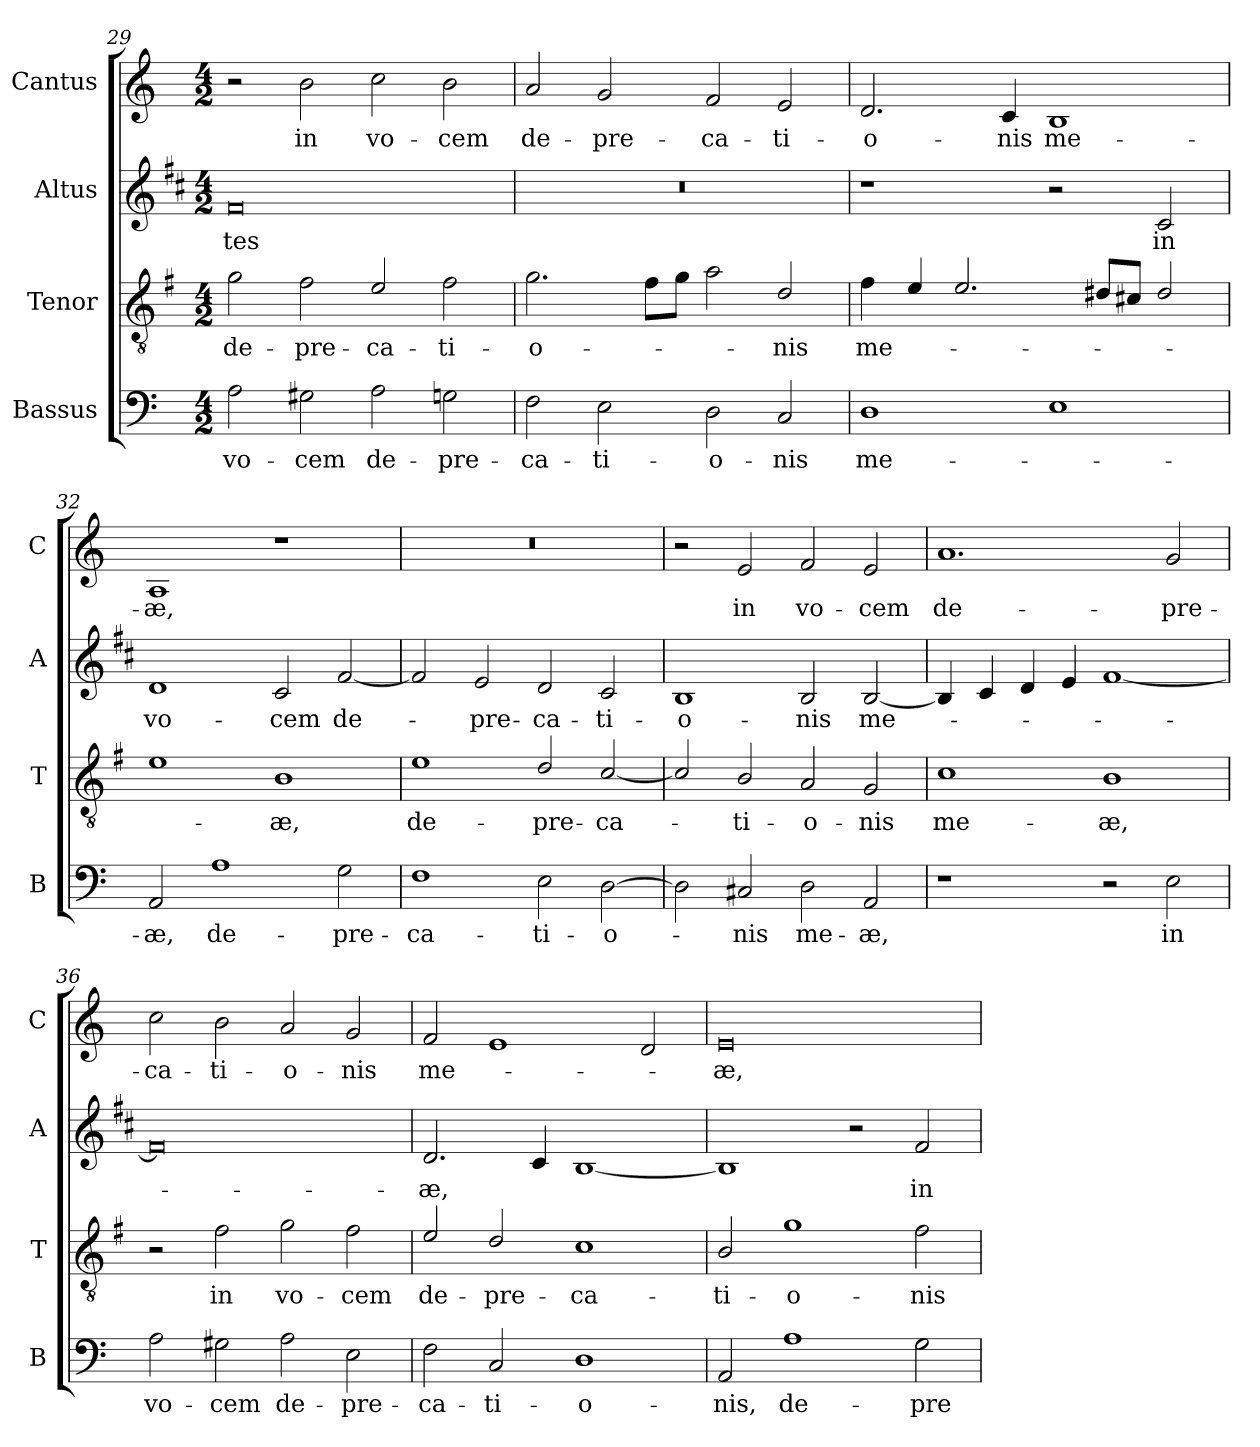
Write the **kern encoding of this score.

**kern	**text	**kern	**text	**kern	**text	**kern	**text
*part4	*part4	*part3	*part3	*part2	*part2	*part1	*part1
*staff4	*staff4	*staff3	*staff3	*staff2	*staff2	*staff1	*staff1
*I"Bassus	*	*I"Tenor	*	*I"Altus	*	*I"Cantus	*
*I'B	*	*I'T	*	*I'A	*	*I'C	*
*clefF4	*	*clefGv2	*	*clefG2	*	*clefG2	*
*	*	*ITrd4c7	*	*ITrd1c2	*	*	*
*k[]	*	*k[]	*	*k[]	*	*k[]	*
*C:	*	*C:	*	*C:	*	*C:	*
*M4/2	*	*M4/2	*	*M4/2	*	*M4/2	*
=29	=29	=29	=29	=29	=29	=29	=29
!	!LO:LY:b	!	!LO:LY:b	!	!LO:LY:b	!	!
2A\	vo-	2c\	de-	0e	-tes	2r	.
!	!LO:LY:b	!	!LO:LY:b	!	!	!	!LO:LY:b
2G#X\	-cem	2B\	-pre-	.	.	2b\	in
!	!LO:LY:b	!	!LO:LY:b	!	!	!	!LO:LY:b
2A\	de-	2A/	-ca-	.	.	2cc\	vo-
!	!LO:LY:b	!	!LO:LY:b	!	!	!	!LO:LY:b
2Gn\	-pre-	2B\	-ti-	.	.	2b\	-cem
!!LO:LB:g=z
=30	=30	=30	=30	=30	=30	=30	=30
!	!LO:LY:b	!	!LO:LY:b	!	!	!	!LO:LY:b
2F\	-ca-	2.c\	-o-	0r	.	2a/	de-
!	!LO:LY:b	!	!	!	!	!	!LO:LY:b
2E\	-ti-	.	.	.	.	2g/	-pre-
.	.	8B\L	.	.	.	.	.
.	.	8c\J	.	.	.	.	.
!	!LO:LY:b	!	!	!	!	!	!LO:LY:b
2D\	-o-	2d\	.	.	.	2f/	-ca-
!	!LO:LY:b	!	!LO:LY:b	!	!	!	!LO:LY:b
2C/	-nis	2G/	-nis	.	.	2e/	-ti-
=31	=31	=31	=31	=31	=31	=31	=31
!	!LO:LY:b	!	!LO:LY:b	!	!	!	!LO:LY:b
1D	me-	4B\	me-	1r	.	2.d/	-o-
.	.	4A/	.	.	.	.	.
.	.	2.A/	.	.	.	.	.
!	!	!	!	!	!	!	!LO:LY:b
.	.	.	.	.	.	4c/	-nis
!	!	!	!	!	!	!	!LO:LY:b
1E	.	.	.	2r	.	1B	me-
.	.	8G#X/L	.	.	.	.	.
.	.	8F#X/J	.	.	.	.	.
!	!	!	!	!	!LO:LY:b	!	!
.	.	2G#/	.	2B/	in	.	.
=32	=32	=32	=32	=32	=32	=32	=32
!	!LO:LY:b	!	!	!	!LO:LY:b	!	!LO:LY:b
2AA/	-æ,	1A	.	1c	vo-	1A	-æ,
!	!LO:LY:b	!	!	!	!	!	!
1A	de-	.	.	.	.	.	.
!	!	!	!LO:LY:b	!	!LO:LY:b	!	!
.	.	1E	-æ,	2B/	-cem	1r	.
!	!LO:LY:b	!	!	!	!LO:LY:b	!	!
2G\	-pre-	.	.	[2e/	de-	.	.
=33	=33	=33	=33	=33	=33	=33	=33
!	!LO:LY:b	!	!LO:LY:b	!	!	!	!
1F	-ca-	1A	de-	2e/]	.	0r	.
!	!	!	!	!	!LO:LY:b	!	!
.	.	.	.	2d/	-pre-	.	.
!	!LO:LY:b	!	!LO:LY:b	!	!LO:LY:b	!	!
2E\	-ti-	2G/	-pre-	2c/	-ca-	.	.
!	!LO:LY:b	!	!LO:LY:b	!	!LO:LY:b	!	!
[2D\	-o-	[2F/	-ca-	2B/	-ti-	.	.
=34	=34	=34	=34	=34	=34	=34	=34
!	!	!	!	!	!LO:LY:b	!	!
2D\]	.	2F/]	.	1A	-o-	2r	.
!	!LO:LY:b	!	!LO:LY:b	!	!	!	!LO:LY:b
2C#X/	-nis	2E/	-ti-	.	.	2e/	in
!	!LO:LY:b	!	!LO:LY:b	!	!LO:LY:b	!	!LO:LY:b
2D\	me-	2D/	-o-	2A/	-nis	2f/	vo-
!	!LO:LY:b	!	!LO:LY:b	!	!LO:LY:b	!	!LO:LY:b
2AA/	-æ,	2C/	-nis	[2A/	me-	2e/	-cem
!!LO:PB:g=z
=35	=35	=35	=35	=35	=35	=35	=35
!	!	!	!LO:LY:b	!	!	!	!LO:LY:b
1r	.	1F	me-	4A/]	.	1.a	de-
.	.	.	.	4B/	.	.	.
.	.	.	.	4c/	.	.	.
.	.	.	.	4d/	.	.	.
!	!	!	!LO:LY:b	!	!	!	!
2r	.	1E	-æ,	[1e	.	.	.
!	!LO:LY:b	!	!	!	!	!	!LO:LY:b
2E\	in	.	.	.	.	2g/	-pre-
=36	=36	=36	=36	=36	=36	=36	=36
!	!LO:LY:b	!	!	!	!	!	!LO:LY:b
2A\	vo-	2r	.	0e]	.	2cc\	-ca-
!	!LO:LY:b	!	!LO:LY:b	!	!	!	!LO:LY:b
2G#X\	-cem	2B\	in	.	.	2b\	-ti-
!	!LO:LY:b	!	!LO:LY:b	!	!	!	!LO:LY:b
2A\	de-	2c\	vo-	.	.	2a/	-o-
!	!LO:LY:b	!	!LO:LY:b	!	!	!	!LO:LY:b
2E\	-pre-	2B\	-cem	.	.	2g/	-nis
=37	=37	=37	=37	=37	=37	=37	=37
!	!LO:LY:b	!	!LO:LY:b	!	!LO:LY:b	!	!LO:LY:b
2F\	-ca-	2A/	de-	2.c/	-æ,	2f/	me-
!	!LO:LY:b	!	!LO:LY:b	!	!	!	!
2C/	-ti-	2G/	-pre-	.	.	1e	.
.	.	.	.	4B/	.	.	.
!	!LO:LY:b	!	!LO:LY:b	!	!	!	!
1D	-o-	1F	-ca-	[1A	.	.	.
.	.	.	.	.	.	2d/	.
=38	=38	=38	=38	=38	=38	=38	=38
!	!LO:LY:b	!	!LO:LY:b	!	!	!	!LO:LY:b
2AA/	-nis,	2E/	-ti-	1A]	.	0e	-æ,
!	!LO:LY:b	!	!LO:LY:b	!	!	!	!
1A	de-	1c	-o-	.	.	.	.
.	.	.	.	2r	.	.	.
!	!LO:LY:b	!	!LO:LY:b	!	!LO:LY:b	!	!
2G\	-pre-	2B\	-nis	2e/	in	.	.
=	=	=	=	=	=	=	=
*-	*-	*-	*-	*-	*-	*-	*-
